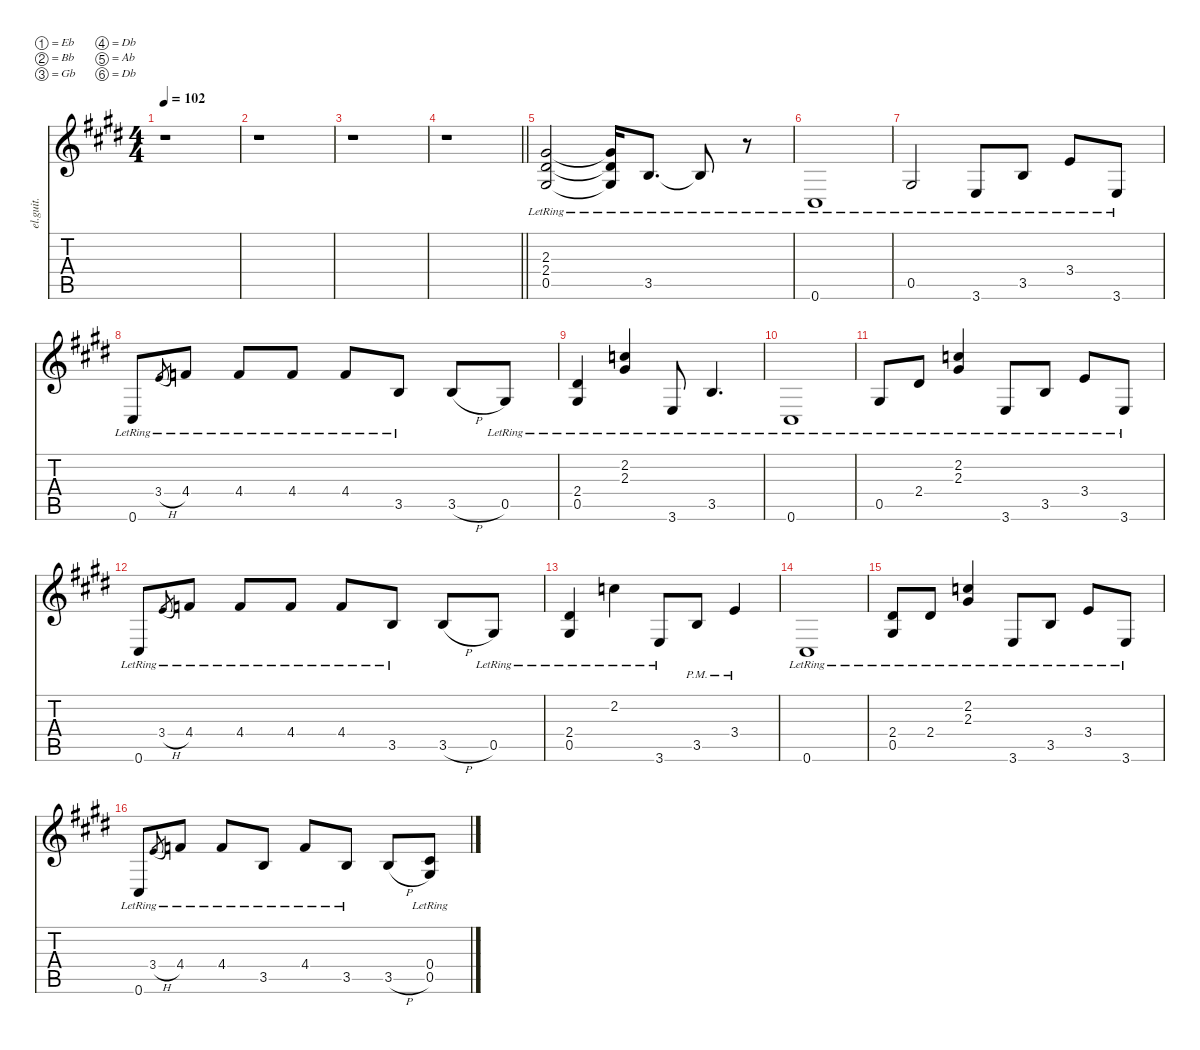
\defaultSystemsLayout 4
\hideDynamics
\bracketExtendMode nobrackets
\otherSystemsTrackNameOrientation horizontal
\track ("Clean" "el.guit.") {instrument electricguitarclean}
\staff {score tabs}
\tuning (Eb4 Bb3 Gb3 Db3 Ab2 Db2)
\ts (4 4)
\tempo 102
\clef g2
\ks c#minor
r.1{dy f beam Down} |
r.1{beam Down} |
r.1{beam Down} |
\barLineRight lightlight
r.1{beam Down} |
(2.3{lr acc #} 2.4{lr acc #} 0.5{acc #}).2{beam Up} (2.3{lr t acc #} 2.4{lr t acc #} 0.5{t acc #}).16{beam Up} 3.5{lr acc forcenatural}.8{d beam Up} 3.5{lr t acc forcenatural}.8{beam Up} r.8{beam Up} |
0.6{lr acc #}.1{beam Up} |
0.5{lr acc #}.2{beam Up} 3.6{lr acc forcenatural}.8{beam Up} 3.5{lr acc forcenatural}.8{beam Up} 3.4{lr acc forcenatural}.8{beam Up} 3.6{lr acc forcenatural}.8{beam Up} |
0.6{lr acc #}.8{beam Up} 3.4{h lr acc forcenatural}.8{gr dy mf beam Up} 4.4{lr acc forcenatural}.8{dy f beam Up} 4.4{lr acc forcenatural}.8{beam Up} 4.4{lr acc forcenatural}.8{beam Up} 4.4{lr acc forcenatural}.8{beam Up} 3.5{lr acc forcenatural}.8{beam Up} 3.5{h acc forcenatural}.8{beam Up} 0.5{lr acc #}.8{beam Up} |
(2.4{lr acc #} 0.5{lr acc #}).4{beam Up} (2.2{lr acc forcenatural} 2.3{lr acc #}).4{beam Up} 3.6{lr acc forcenatural}.8{beam Up} 3.5{lr acc forcenatural}.4{d beam Up} |
0.6{lr acc #}.1{beam Up} |
0.5{lr acc #}.8{beam Up} 2.4{lr acc #}.8{beam Up} (2.2{lr acc forcenatural} 2.3{lr acc #}).4{beam Up} 3.6{lr acc forcenatural}.8{beam Up} 3.5{lr acc forcenatural}.8{beam Up} 3.4{lr acc forcenatural}.8{beam Up} 3.6{lr acc forcenatural}.8{beam Up} |
0.6{lr acc #}.8{beam Up} 3.4{h lr acc forcenatural}.8{gr dy mf beam Up} 4.4{lr acc forcenatural}.8{dy f beam Up} 4.4{lr acc forcenatural}.8{beam Up} 4.4{lr acc forcenatural}.8{beam Up} 4.4{lr acc forcenatural}.8{beam Up} 3.5{lr acc forcenatural}.8{beam Up} 3.5{h acc forcenatural}.8{beam Up} 0.5{lr acc #}.8{beam Up} |
(2.4{lr acc #} 0.5{lr acc #}).4{beam Up} 2.2{lr acc forcenatural}.4{beam Down} 3.6{lr acc forcenatural}.8{beam Up} 3.5{pm acc forcenatural}.8{beam Up} 3.4{pm acc forcenatural}.4{beam Up} |
0.6{lr acc #}.1{beam Up} |
(2.4{lr acc #} 0.5{lr acc #}).8{beam Up} 2.4{lr acc #}.8{beam Up} (2.2{lr acc forcenatural} 2.3{lr acc #}).4{beam Up} 3.6{lr acc forcenatural}.8{beam Up} 3.5{lr acc forcenatural}.8{beam Up} 3.4{lr acc forcenatural}.8{beam Up} 3.6{lr acc forcenatural}.8{beam Up} |
0.6{lr acc #}.8{beam Up} 3.4{h lr acc forcenatural}.8{gr dy mf beam Up} 4.4{lr acc forcenatural}.8{dy f beam Up} 4.4{lr acc forcenatural}.8{beam Up} 3.5{lr acc forcenatural}.8{beam Up} 4.4{lr acc forcenatural}.8{beam Up} 3.5{lr acc forcenatural}.8{beam Up} 3.5{h acc forcenatural}.8{beam Up} (0.4{lr acc #} 0.5{lr acc #}).8{beam Up}
